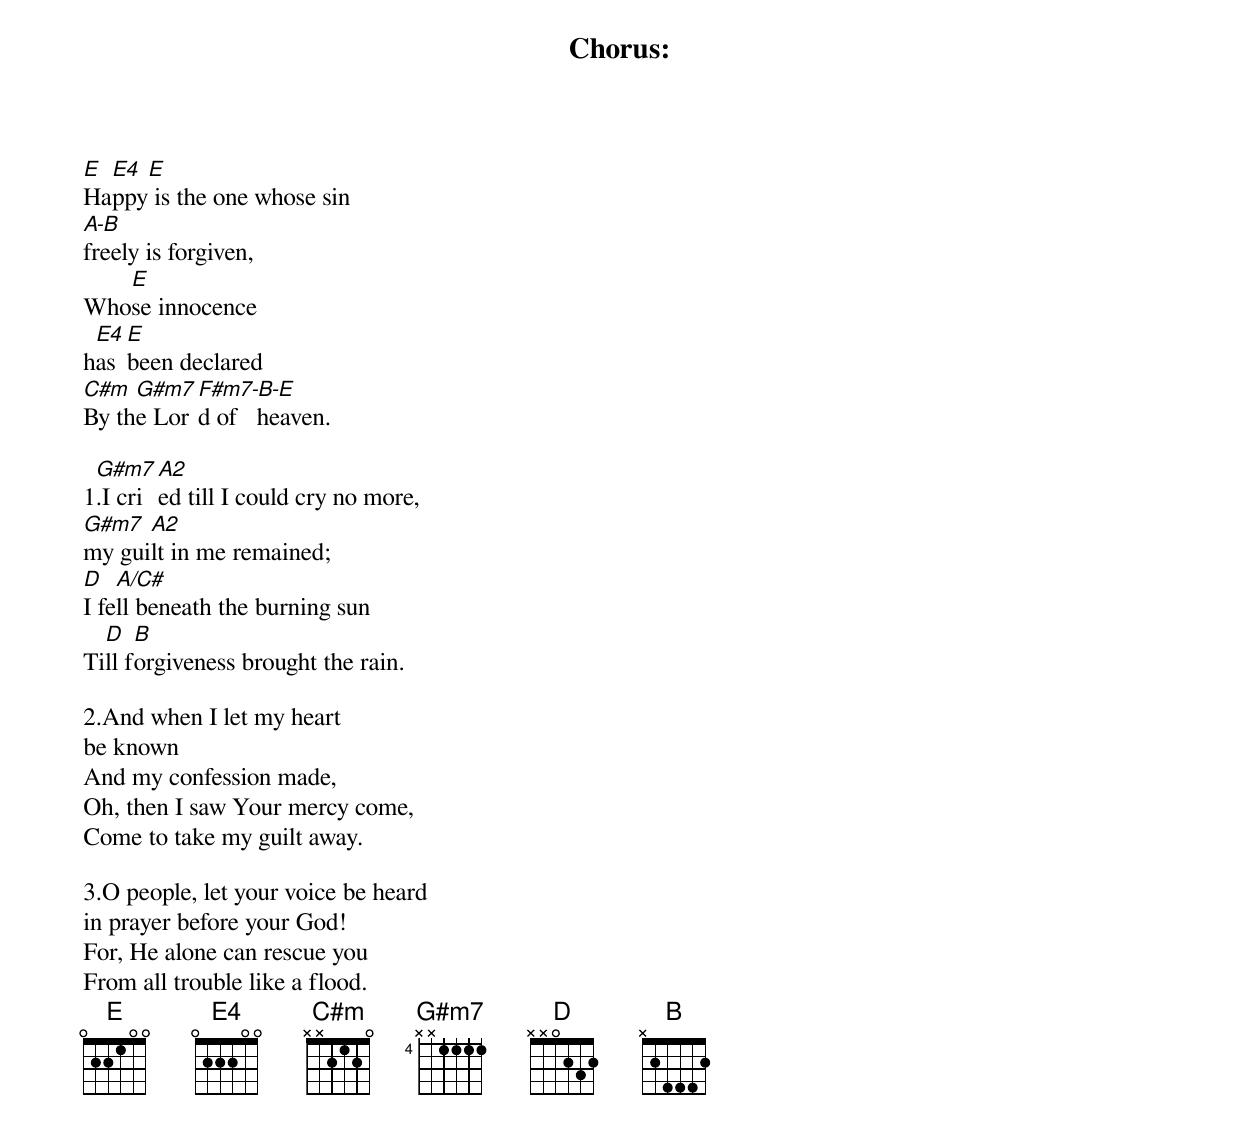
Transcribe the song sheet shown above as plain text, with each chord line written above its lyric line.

Chorus:
E E4 E
Happy is the one whose sin
A-B
freely is forgiven,
   E
Whose innocence
 E4 E
has been declared
C#m  G#m7 F#m7-B-E
By the Lord of   heaven.

 G#m7  A2
1.I cried till I could cry no more,
G#m7  A2
my guilt in me remained;
D   A/C#
I fell beneath the burning sun
  D   B
Till forgiveness brought the rain.

2.And when I let my heart
be known
And my confession made,
Oh, then I saw Your mercy come,
Come to take my guilt away.

3.O people, let your voice be heard
in prayer before your God!
For, He alone can rescue you
From all trouble like a flood.
